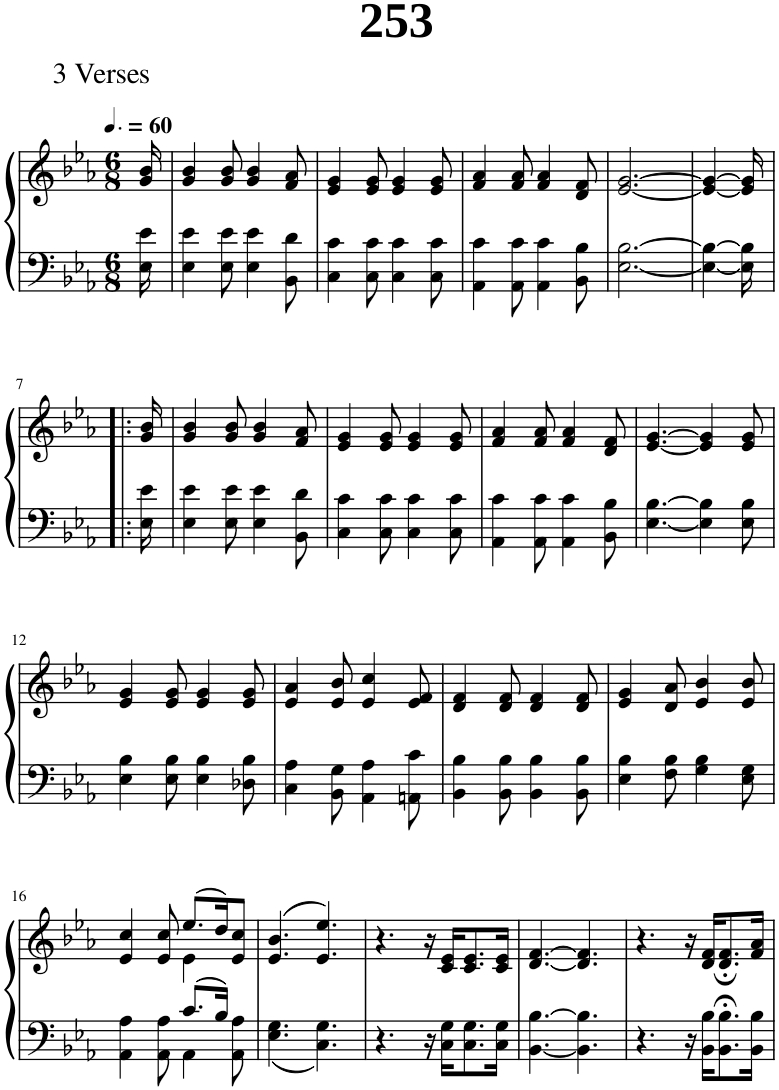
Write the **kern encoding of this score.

**kern	**kern
*part1	*part1
*staff2	*staff1
*I"Piano	*
*I'Pno.	*
*clefF4	*clefG2
*k[b-e-a-]	*k[b-e-a-]
*M6/8	*M6/8
*MM90	*MM90
=1	=1
16E-\ 16e-\	16g/ 16b-/
=2	=2
4E-\ 4e-\	4g/ 4b-/
8E-\ 8e-\	8g/ 8b-/
4E-\ 4e-\	4g/ 4b-/
8BB-\ 8d\	8f/ 8a-/
=3	=3
4C\ 4c\	4e-/ 4g/
8C\ 8c\	8e-/ 8g/
4C\ 4c\	4e-/ 4g/
8C\ 8c\	8e-/ 8g/
=4	=4
4AA-\ 4c\	4f/ 4a-/
8AA-\ 8c\	8f/ 8a-/
4AA-\ 4c\	4f/ 4a-/
8BB-\ 8B-\	8d/ 8f/
=5	=5
[2.E-\ [2.B-\	[2.e-/ [2.g/
=6	=6
4E-\_ 4B-\_	4e-/_ 4g/_
16E-\] 16B-\]	16e-/] 16g/]
!!LO:LB:g=z
=7!|:	=7!|:
16E-\ 16e-\	16g/ 16b-/
=8	=8
4E-\ 4e-\	4g/ 4b-/
8E-\ 8e-\	8g/ 8b-/
4E-\ 4e-\	4g/ 4b-/
8BB-\ 8d\	8f/ 8a-/
=9	=9
4C\ 4c\	4e-/ 4g/
8C\ 8c\	8e-/ 8g/
4C\ 4c\	4e-/ 4g/
8C\ 8c\	8e-/ 8g/
=10	=10
4AA-\ 4c\	4f/ 4a-/
8AA-\ 8c\	8f/ 8a-/
4AA-\ 4c\	4f/ 4a-/
8BB-\ 8B-\	8d/ 8f/
=11	=11
[4.E-\ [4.B-\	[4.e-/ [4.g/
4E-\] 4B-\]	4e-/] 4g/]
8E-\ 8B-\	8e-/ 8g/
!!LO:LB:g=z
=12	=12
4E-\ 4B-\	4e-/ 4g/
8E-\ 8B-\	8e-/ 8g/
4E-\ 4B-\	4e-/ 4g/
8D-X\ 8B-\	8e-/ 8g/
=13	=13
4C\ 4A-\	4e-/ 4a-/
8BB-\ 8G\	8e-/ 8b-/
4AA-\ 4A-\	4e-/ 4cc/
8AAn\ 8c\	8e-/ 8f/
=14	=14
4BB-\ 4B-\	4d/ 4f/
8BB-\ 8B-\	8d/ 8f/
4BB-\ 4B-\	4d/ 4f/
8BB-\ 8B-\	8d/ 8f/
=15	=15
4E-\ 4B-\	4e-/ 4g/
8F\ 8B-\	8d/ 8a-/
4G\ 4B-\	4e-/ 4b-/
8E-\ 8G\	8e-/ 8b-/
!!LO:LB:g=z
=16	=16
*^	*^
4.ryy	4AA-\ 4A-\	4e-/ 4cc/	4.ryy
.	8AA-\ 8A-\	8e-/ 8cc/	.
8.c/L	4AA-\	(8.ee-/L	4e-\
16B-/Jk	.	16dd/K)	.
8ryy	8AA-\ 8A-\	8e-/ 8cc/J	8ryy
*v	*v	*	*
*	*v	*v
=17	=17
4.E-\ 4.G\	(>4.e-/ 4.b-/
4.C\ 4.G\	4.e-/ 4.ee-/)
=18	=18
4.r	4.r
16r	16r
16C\ 16G\KL	16c/ 16e-/KL
8.C\ 8.G\	8.c/ 8.e-/
16C\ 16G\Jk	16c/ 16e-/Jk
=19	=19
[4.BB-\ [4.B-\	[4.d/ [4.f/
4.BB-\] 4.B-\]	4.d/] 4.f/]
=20	=20
4.r	4.r
16r	16r
16BB-\ 16B-\KL	16d/ 16f/KL
8.BB-\;< 8.B-\;<	8.d/; 8.f/;
16BB-\ 16B-\Jk	16f/ 16a-/Jk
=	=
*-	*-
